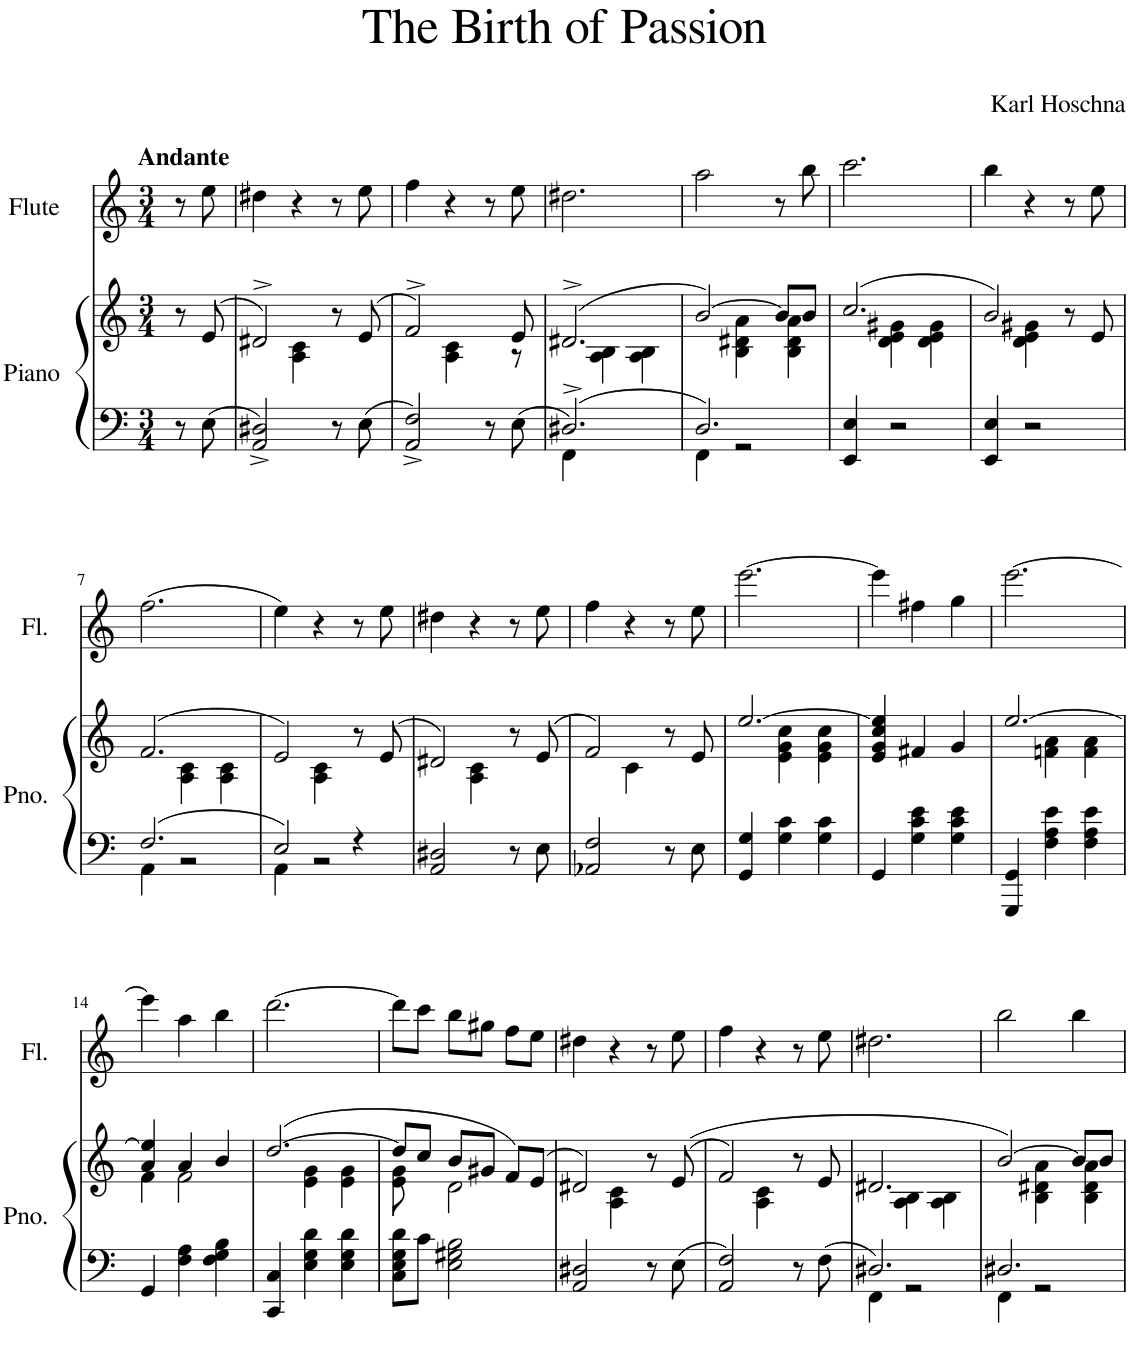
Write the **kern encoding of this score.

**kern	**kern	**kern
*part2	*part2	*part1
*staff3	*staff2	*staff1
*I"Piano	*	*I"Flute
*I'Pno.	*	*I'Fl.
*clefF4	*clefG2	*clefG2
*k[]	*k[]	*k[]
*M3/4	*M3/4	*M3/4
=	=	=
!	!	!LO:TX:a:B:t=Andante
8r	8r	8r
8E\	(8e/	8ee\
=1	=1	=1
*	*^	*
2AA/^ 2D#X/^	2d#X^/)	4ryy	4dd#X\
.	.	4A\ 4c\	4r
8r	8r	4ryy	8r
8E\	(8e/	.	8ee\
=2	=2	=2	=2
2AA/^ 2F/^	2f^/)	4ryy	4ff\
.	.	4A\ 4c\	4r
8r	8ryy	8ryy	8r
8E\	8e/	8r	8ee\
=3	=3	=3	=3
*^	*	*	*
2.D#X^/	4FF\	(2.d#X^/	4ryy	2.dd#X\
.	2ryy	.	4A\ 4B\	.
.	.	.	4A\ 4B\	.
=4	=4	=4	=4	=4
2.D/	4FF\	[2b/)	4ryy	2aa\
.	2r	.	4B\ 4d#X\ 4a\	.
.	.	8b/L]	4B\ 4d#\ 4a\	8r
.	.	8b/J	.	8bb\
*v	*v	*	*	*
=5	=5	=5	=5
4EE/ 4E/	(2.cc/	4ryy	2.ccc\
2r	.	4d\ 4e\ 4g#X\	.
.	.	4d\ 4e\ 4g#\	.
=6	=6	=6	=6
4EE/ 4E/	2b/)	4ryy	4bb\
2r	.	4d\ 4e\ 4g#X\	4r
.	8r	4ryy	8r
.	8e/	.	8ee\
!!LO:LB:g=z
=7	=7	=7	=7
*^	*	*	*
2.F/	4AA\	(2.f/	4ryy	(2.ff\
.	2r	.	4A\ 4c\	.
.	.	.	4A\ 4c\	.
=8	=8	=8	=8	=8
2E/	4AA\	2e/)	4ryy	4ee\)
.	2r	.	4A\ 4c\	4r
4r	.	8r	4ryy	8r
.	.	(8e/	.	8ee\
*v	*v	*	*	*
=9	=9	=9	=9
2AA/ 2D#X/	2d#X/)	4ryy	4dd#X\
.	.	4A\ 4c\	4r
8r	8r	4ryy	8r
8E\	(8e/	.	8ee\
=10	=10	=10	=10
2AA-X/ 2F/	2f/)	4ryy	4ff\
.	.	4c\	4r
8r	8r	4ryy	8r
8E\	8e/	.	8ee\
=11	=11	=11	=11
4GG/ 4G/	[2.ee/	4ryy	[2.eee\
4G\ 4c\	.	4e\ 4g\ 4cc\	.
4G\ 4c\	.	4e\ 4g\ 4cc\	.
*	*v	*v	*
=12	=12	=12
4GG/	4e/ 4g/ 4cc/ 4ee/]	4eee\]
4G\ 4c\ 4e\	4f#X/	4ff#X\
4G\ 4c\ 4e\	4g/	4gg\
=13	=13	=13
*	*^	*
4GGG/ 4GG/	[2.ee/	4ryy	[2.eee\
4F\ 4A\ 4e\	.	4fn\ 4a\	.
4F\ 4A\ 4e\	.	4f\ 4a\	.
!!LO:LB:g=z
=14	=14	=14	=14
4GG/	4a/ 4ee/]	4f\	4eee\]
4F\ 4A\	4a/	2f\	4aa\
4F\ 4G\ 4B\	4b/	.	4bb\
=15	=15	=15	=15
4CC/ 4C/	([2.dd/	4ryy	[2.ddd\
4E\ 4G\ 4d\	.	4e\ 4g\	.
4E\ 4G\ 4d\	.	4e\ 4g\	.
=16	=16	=16	=16
8C\ 8E\ 8G\ 8d\L	8dd/L]	8e\ 8g\	8ddd\L]
8c\J	8cc/J	8ryy	8ccc\J
2E\ 2G#X\ 2B\	8b/L	2d\	8bb\L
.	8g#X/J	.	8gg#X\J
.	8f/L)	.	8ff\L
.	(8e/J	.	8ee\J
=17	=17	=17	=17
2AA/ 2D#X/	2d#X/)	4ryy	4dd#X\
.	.	4A\ 4c\	4r
8r	8r	4ryy	8r
8E\	((8e/	.	8ee\
=18	=18	=18	=18
2AA/ 2F/	2f/)	4ryy	4ff\
.	.	4A\ 4c\	4r
8r	8r	4ryy	8r
8F\	8e/	.	8ee\
=19	=19	=19	=19
*^	*	*	*
2.D#X/	4FF\	2.d#X/	4ryy	2.dd#X\
.	2r	.	4A\ 4B\	.
.	.	.	4A\ 4B\	.
=20	=20	=20	=20	=20
2.D#X/	4FF\	[2b/)	4ryy	2bb\
.	2r	.	4B\ 4d#X\ 4a\	.
.	.	8b/L]	4B\ 4d#\ 4a\	4bb\
.	.	8b/J	.	.
*v	*v	*	*	*
*	*v	*v	*
=	=	=
*-	*-	*-
